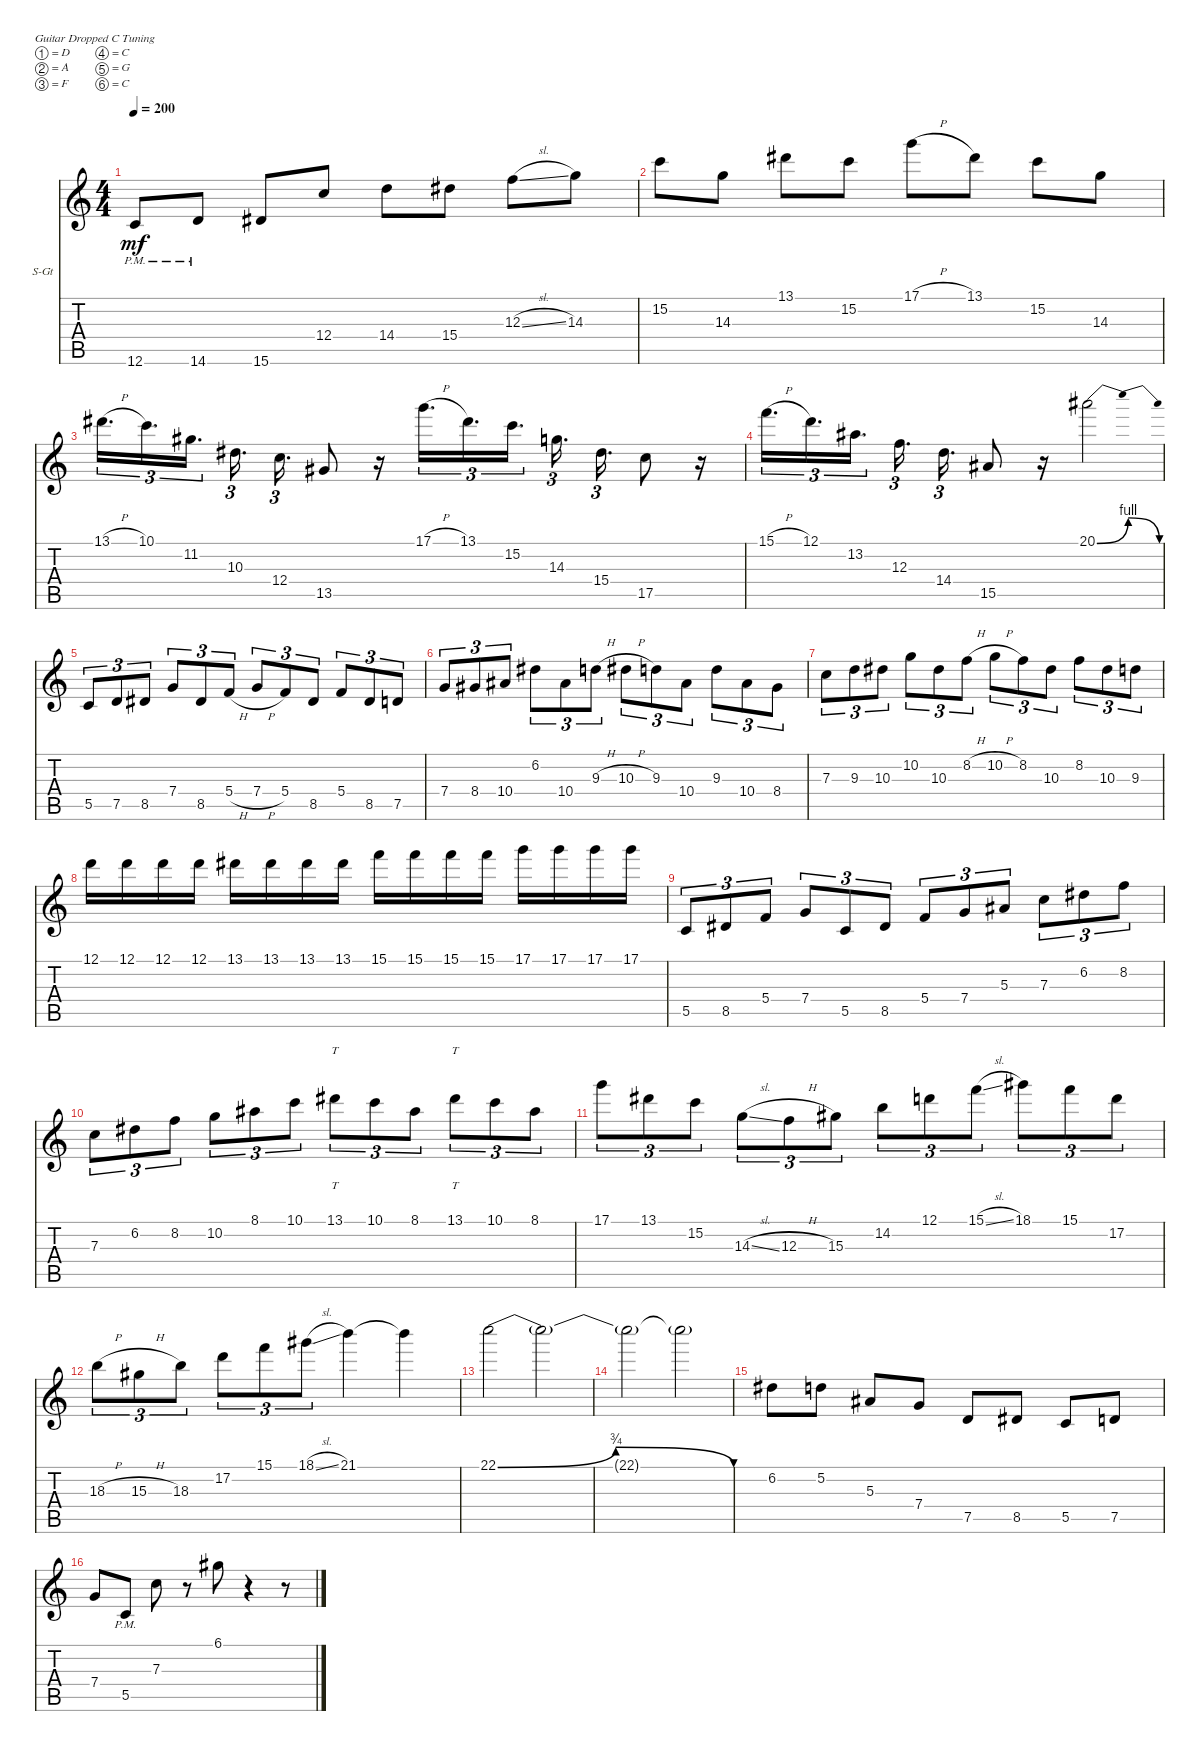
\defaultSystemsLayout 4
\bracketExtendMode nobrackets
\firstSystemTrackNameOrientation horizontal
\otherSystemsTrackNameOrientation horizontal
\track ("Gajic" "S-Gt") {instrument acousticguitarsteel}
\staff {score tabs}
\tuning (D4 A3 F3 C3 G2 C2)
\ts (4 4)
\tempo 200
\clef g2
\ks c
12.6{pm}.8{dy mf} 14.6{pm}.8 15.6.8 12.4.8 14.4.8 15.4.8 12.3{sl}.8 14.3.8 |
15.2.8 14.3.8 13.1.8 15.2.8 17.1{h}.8 13.1.8 15.2.8 14.3.8 |
13.1{h}.16{d tu (3 2)} 10.1.16{d tu (3 2)} 11.2.16{d tu (3 2)} 10.3.16{d tu (3 2)} 12.4.16{d tu (3 2)} 13.5.8 r.16 17.1{h}.16{d tu (3 2)} 13.1.16{d tu (3 2)} 15.2.16{d tu (3 2)} 14.3.16{d tu (3 2)} 15.4.16{d tu (3 2)} 17.5.8 r.16 |
15.1{h}.16{d tu (3 2)} 12.1.16{d tu (3 2)} 13.2.16{d tu (3 2)} 12.3.16{d tu (3 2)} 14.4.16{d tu (3 2)} 15.5.8 r.16 20.1{be (bendrelease 9.6 0 14.399999999999999 4 24.599999999999998 4 34.8 0)}.2 |
5.5.8{tu (3 2)} 7.5.8{tu (3 2)} 8.5.8{tu (3 2)} 7.4.8{tu (3 2)} 8.5.8{tu (3 2)} 5.4{h}.8{tu (3 2)} 7.4{h}.8{tu (3 2)} 5.4.8{tu (3 2)} 8.5.8{tu (3 2)} 5.4.8{tu (3 2)} 8.5.8{tu (3 2)} 7.5.8{tu (3 2)} |
7.4.8{tu (3 2)} 8.4.8{tu (3 2)} 10.4.8{tu (3 2)} 6.2.8{tu (3 2)} 10.4.8{tu (3 2)} 9.3{h}.8{tu (3 2)} 10.3{h}.8{tu (3 2)} 9.3.8{tu (3 2)} 10.4.8{tu (3 2)} 9.3.8{tu (3 2)} 10.4.8{tu (3 2)} 8.4.8{tu (3 2)} |
\scale
0.517963 7.3.8{tu (3 2)} 9.3.8{tu (3 2)} 10.3.8{tu (3 2)} 10.2.8{tu (3 2)} 10.3.8{tu (3 2)} 8.2{h}.8{tu (3 2)} 10.2{h}.8{tu (3 2)} 8.2.8{tu (3 2)} 10.3.8{tu (3 2)} 8.2.8{tu (3 2)} 10.3.8{tu (3 2)} 9.3.8{tu (3 2)} |
\scale
0.482041 12.1.16 12.1.16 12.1.16 12.1.16 13.1.16 13.1.16 13.1.16 13.1.16 15.1.16 15.1.16 15.1.16 15.1.16 17.1.16 17.1.16 17.1.16 17.1.16 |
\scale
0.329128 5.5.8{tu (3 2)} 8.5.8{tu (3 2)} 5.4.8{tu (3 2)} 7.4.8{tu (3 2)} 5.5.8{tu (3 2)} 8.5.8{tu (3 2)} 5.4.8{tu (3 2)} 7.4.8{tu (3 2)} 5.3.8{tu (3 2)} 7.3.8{tu (3 2)} 6.2.8{tu (3 2)} 8.2.8{tu (3 2)} |
\scale
0.329128 7.3.8{tu (3 2)} 6.2.8{tu (3 2)} 8.2.8{tu (3 2)} 10.2.8{tu (3 2)} 8.1.8{tu (3 2)} 10.1.8{tu (3 2)} 13.1.8{tt tu (3 2)} 10.1.8{tu (3 2)} 8.1.8{tu (3 2)} 13.1.8{tt tu (3 2)} 10.1.8{tu (3 2)} 8.1.8{tu (3 2)} |
\scale
0.341743 17.1.8{tu (3 2)} 13.1.8{tu (3 2)} 15.2.8{tu (3 2)} 14.3{sl}.8{tu (3 2)} 12.3{h}.8{tu (3 2)} 15.3.8{tu (3 2)} 14.2.8{tu (3 2)} 12.1.8{tu (3 2)} 15.1{sl}.8{tu (3 2)} 18.1.8{tu (3 2)} 15.1.8{tu (3 2)} 17.2.8{tu (3 2)} |
\scale
0.558753 18.3{h}.8{tu (3 2)} 15.3{h}.8{tu (3 2)} 18.3.8{tu (3 2)} 17.2.8{tu (3 2)} 15.1.8{tu (3 2)} 18.1{sl}.8{tu (3 2)} 21.1.4 21.1{t}.4 |
\scale
0.220624 22.1{be (bendrelease 3 0 6 3 10.2 3 14.399999999999999 0)}.2 22.1{t}.2 |
\scale
0.220624 22.1{t}.2 22.1{t}.2 |
6.2.8 5.2.8 5.3.8 7.4.8 7.5.8 8.5.8 5.5.8 7.5.8 |
7.4.8 5.5{pm}.8 7.3.8 r.8 6.1.8 r.4 r.8
